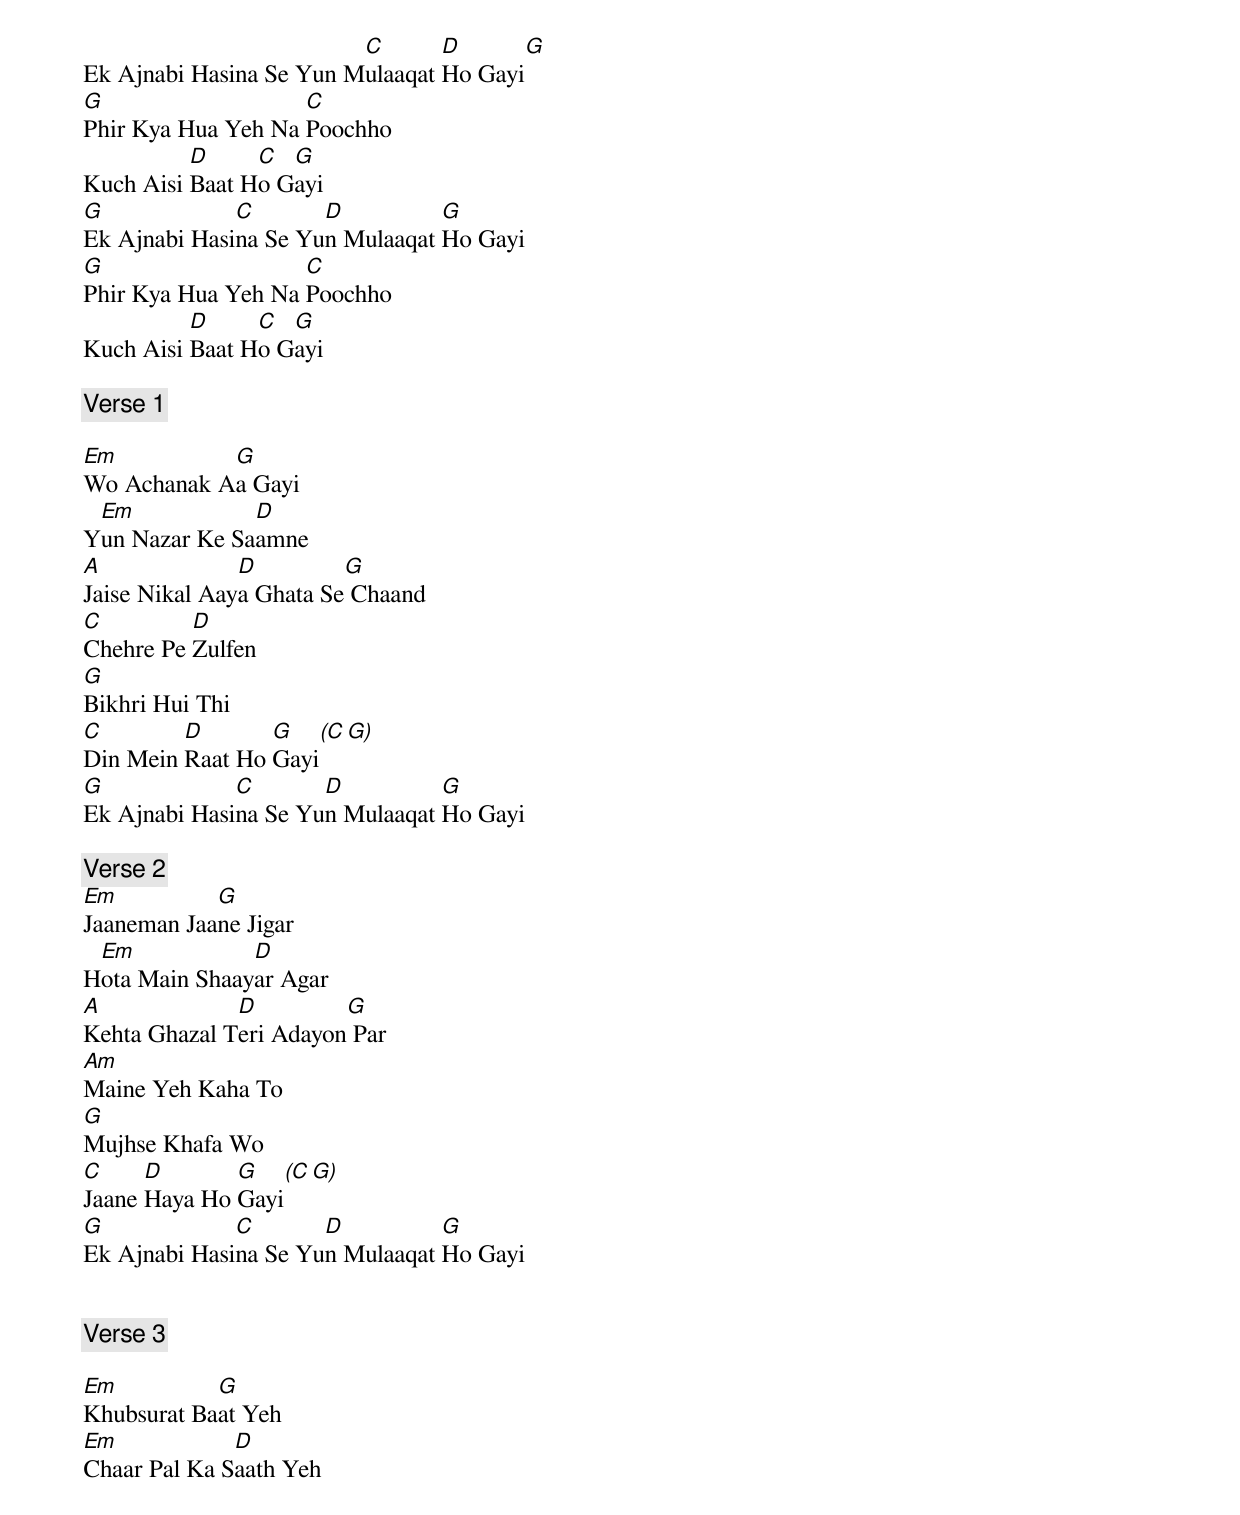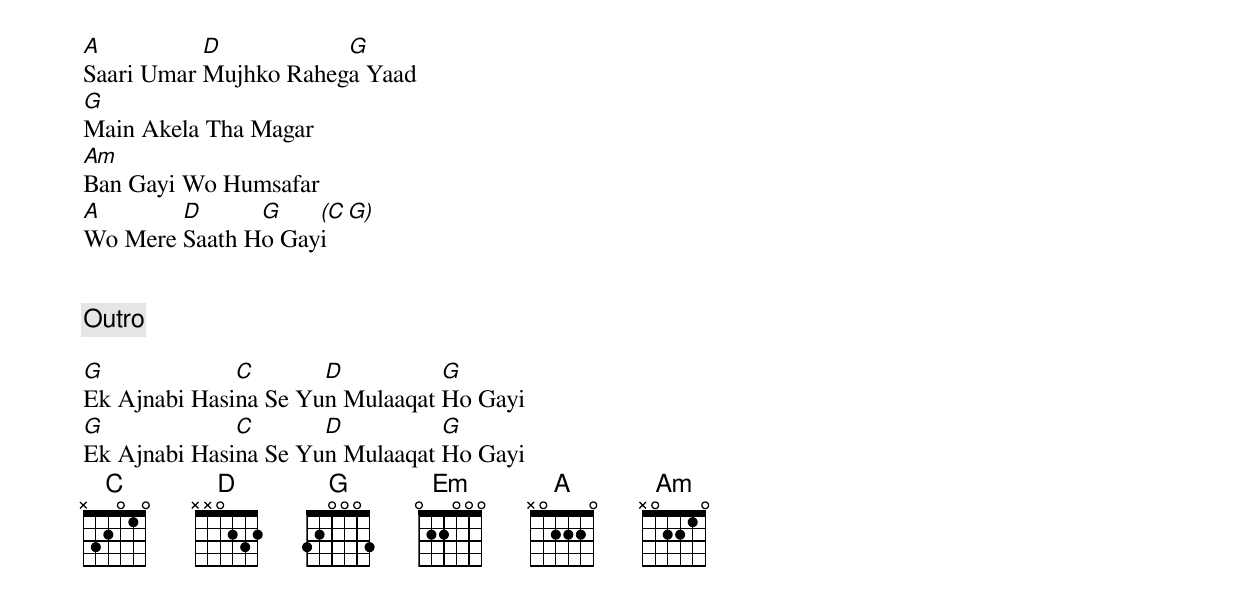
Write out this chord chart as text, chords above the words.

			 C       D          G
Ek Ajnabi Hasina Se Yun Mulaaqat Ho Gayi
G                   C
Phir Kya Hua Yeh Na Poochho
          D     C  G
Kuch Aisi Baat Ho Gayi
G             C       D          G
Ek Ajnabi Hasina Se Yun Mulaaqat Ho Gayi
G                   C
Phir Kya Hua Yeh Na Poochho
          D     C  G
Kuch Aisi Baat Ho Gayi

[Verse 1]

Em          G
Wo Achanak Aa Gayi
 Em            D
Yun Nazar Ke Saamne
A              D         G
Jaise Nikal Aaya Ghata Se Chaand
C         D
Chehre Pe Zulfen
G
Bikhri Hui Thi
C        D       G   (C G)
Din Mein Raat Ho Gayi
G             C       D          G
Ek Ajnabi Hasina Se Yun Mulaaqat Ho Gayi

[Verse 2]
Em          G
Jaaneman Jaane Jigar
 Em            D
Hota Main Shaayar Agar
A             D         G
Kehta Ghazal Teri Adayon Par
Am
Maine Yeh Kaha To
G
Mujhse Khafa Wo
C     D       G   (C  G)
Jaane Haya Ho Gayi
G             C       D          G
Ek Ajnabi Hasina Se Yun Mulaaqat Ho Gayi


[Verse 3]

Em          G
Khubsurat Baat Yeh
Em            D
Chaar Pal Ka Saath Yeh
A          D           G
Saari Umar Mujhko Rahega Yaad
G
Main Akela Tha Magar
Am
Ban Gayi Wo Humsafar
A       D      G    (C G)
Wo Mere Saath Ho Gayi


[Outro]

G             C       D          G
Ek Ajnabi Hasina Se Yun Mulaaqat Ho Gayi
G             C       D          G
Ek Ajnabi Hasina Se Yun Mulaaqat Ho Gayi
